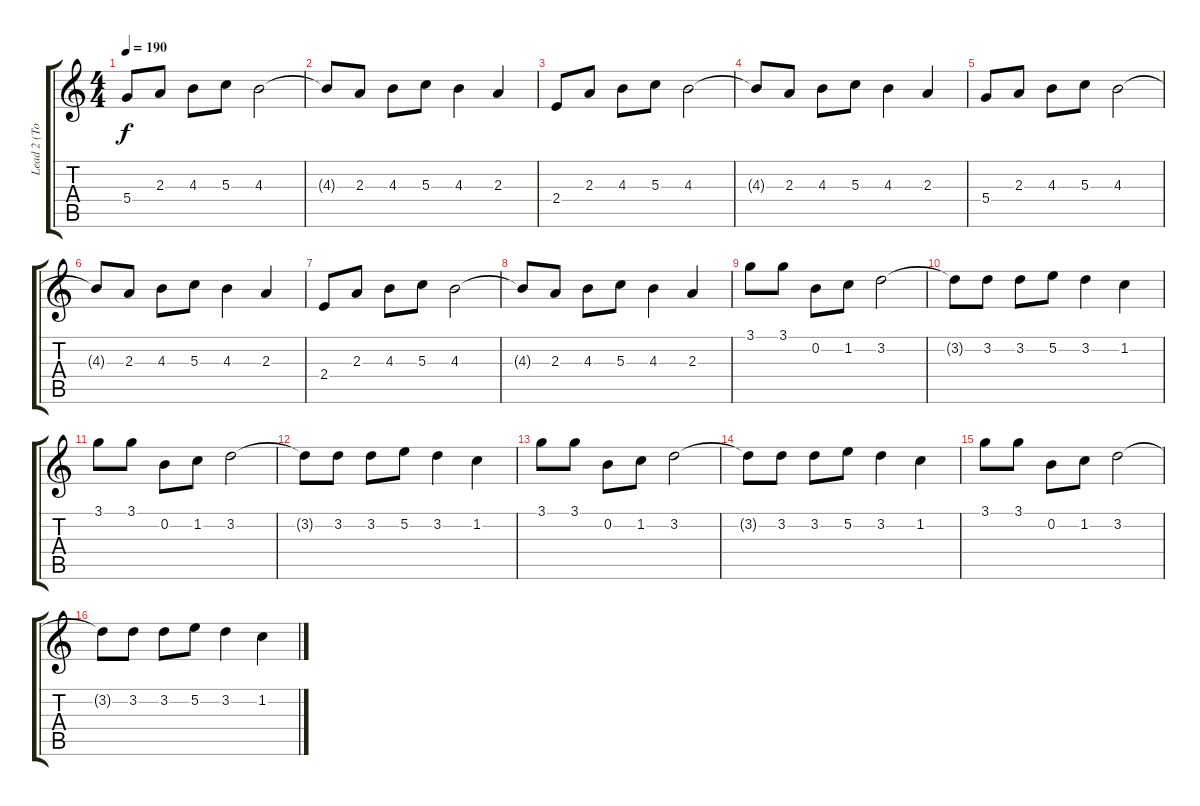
\track ("Lead 2 (Tom)" "Lead 2 (To") {instrument overdrivenguitar}
\staff {score tabs}
\tuning (E4 B3 G3 D3 A2 E2) {hide}
\ts (4 4)
\tempo 190
\clef g2
\ks c
5.4.8{dy f} 2.3.8 4.3.8 5.3.8 4.3.2 |
4.3{t}.8 2.3.8 4.3.8 5.3.8 4.3.4 2.3.4 |
2.4.8 2.3.8 4.3.8 5.3.8 4.3.2 |
4.3{t}.8 2.3.8 4.3.8 5.3.8 4.3.4 2.3.4 |
5.4.8 2.3.8 4.3.8 5.3.8 4.3.2 |
4.3{t}.8 2.3.8 4.3.8 5.3.8 4.3.4 2.3.4 |
2.4.8 2.3.8 4.3.8 5.3.8 4.3.2 |
4.3{t}.8 2.3.8 4.3.8 5.3.8 4.3.4 2.3.4 |
3.1.8 3.1.8 0.2.8 1.2.8 3.2.2 |
3.2{t}.8 3.2.8 3.2.8 5.2.8 3.2.4 1.2.4 |
3.1.8 3.1.8 0.2.8 1.2.8 3.2.2 |
3.2{t}.8 3.2.8 3.2.8 5.2.8 3.2.4 1.2.4 |
3.1.8 3.1.8 0.2.8 1.2.8 3.2.2 |
3.2{t}.8 3.2.8 3.2.8 5.2.8 3.2.4 1.2.4 |
3.1.8 3.1.8 0.2.8 1.2.8 3.2.2 |
3.2{t}.8 3.2.8 3.2.8 5.2.8 3.2.4 1.2.4
